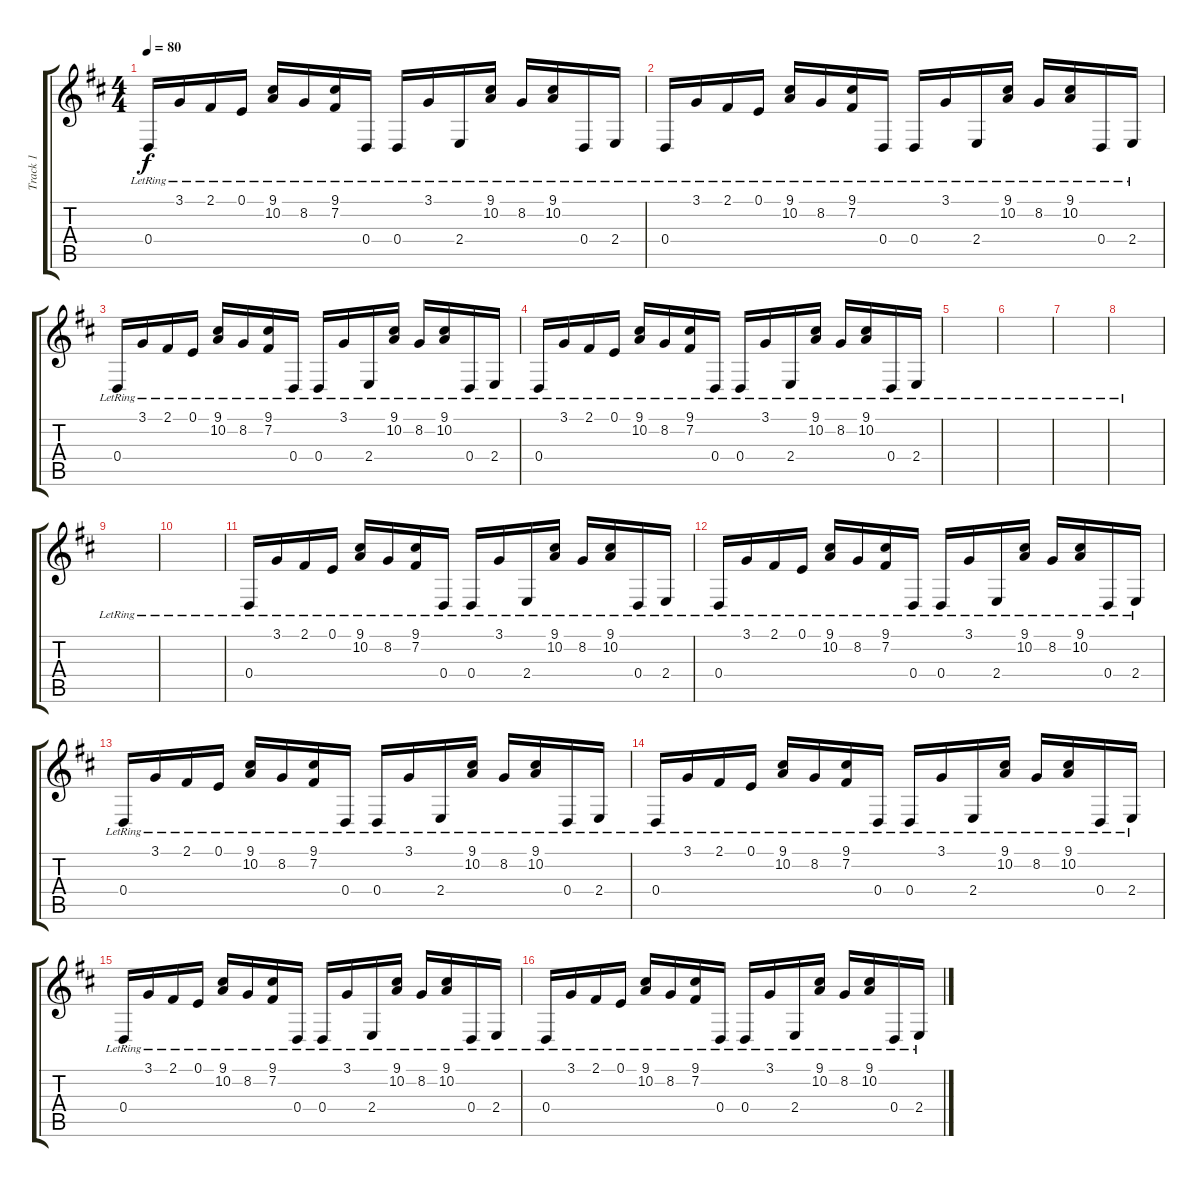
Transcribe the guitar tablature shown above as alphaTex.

\track ("Track 1" "Track 1") {instrument vibraphone}
\staff {score tabs}
\tuning (E4 B3 G3 D3 A2 E2) {hide}
\ts (4 4)
\tempo 80
\clef g2
\ks bminor
0.4{lr}.16{dy f} 3.1{lr}.16 2.1{lr}.16 0.1{lr}.16 (9.1{lr} 10.2{lr}).16 8.2{lr}.16 (9.1{lr} 7.2{lr}).16 0.4{lr}.16 0.4{lr}.16 3.1{lr}.16 2.4{lr}.16 (9.1{lr} 10.2{lr}).16 8.2{lr}.16 (9.1{lr} 10.2{lr}).16 0.4{lr}.16 2.4{lr}.16 |
0.4{lr}.16 3.1{lr}.16 2.1{lr}.16 0.1{lr}.16 (9.1{lr} 10.2{lr}).16 8.2{lr}.16 (9.1{lr} 7.2{lr}).16 0.4{lr}.16 0.4{lr}.16 3.1{lr}.16 2.4{lr}.16 (9.1{lr} 10.2{lr}).16 8.2{lr}.16 (9.1{lr} 10.2{lr}).16 0.4{lr}.16 2.4{lr}.16 |
0.4{lr}.16 3.1{lr}.16 2.1{lr}.16 0.1{lr}.16 (9.1{lr} 10.2{lr}).16 8.2{lr}.16 (9.1{lr} 7.2{lr}).16 0.4{lr}.16 0.4{lr}.16 3.1{lr}.16 2.4{lr}.16 (9.1{lr} 10.2{lr}).16 8.2{lr}.16 (9.1{lr} 10.2{lr}).16 0.4{lr}.16 2.4{lr}.16 |
0.4{lr}.16 3.1{lr}.16 2.1{lr}.16 0.1{lr}.16 (9.1{lr} 10.2{lr}).16 8.2{lr}.16 (9.1{lr} 7.2{lr}).16 0.4{lr}.16 0.4{lr}.16 3.1{lr}.16 2.4{lr}.16 (9.1{lr} 10.2{lr}).16 8.2{lr}.16 (9.1{lr} 10.2{lr}).16 0.4{lr}.16 2.4{lr}.16 |
|
|
|
|
|
|
0.4{lr}.16{volume 6} 3.1{lr}.16 2.1{lr}.16 0.1{lr}.16 (9.1{lr} 10.2{lr}).16 8.2{lr}.16 (9.1{lr} 7.2{lr}).16 0.4{lr}.16 0.4{lr}.16 3.1{lr}.16 2.4{lr}.16 (9.1{lr} 10.2{lr}).16 8.2{lr}.16 (9.1{lr} 10.2{lr}).16 0.4{lr}.16 2.4{lr}.16 |
0.4{lr}.16 3.1{lr}.16 2.1{lr}.16 0.1{lr}.16 (9.1{lr} 10.2{lr}).16 8.2{lr}.16 (9.1{lr} 7.2{lr}).16 0.4{lr}.16 0.4{lr}.16 3.1{lr}.16 2.4{lr}.16 (9.1{lr} 10.2{lr}).16 8.2{lr}.16 (9.1{lr} 10.2{lr}).16 0.4{lr}.16 2.4{lr}.16 |
0.4{lr}.16 3.1{lr}.16 2.1{lr}.16 0.1{lr}.16 (9.1{lr} 10.2{lr}).16 8.2{lr}.16 (9.1{lr} 7.2{lr}).16 0.4{lr}.16 0.4{lr}.16 3.1{lr}.16 2.4{lr}.16 (9.1{lr} 10.2{lr}).16 8.2{lr}.16 (9.1{lr} 10.2{lr}).16 0.4{lr}.16 2.4{lr}.16 |
0.4{lr}.16 3.1{lr}.16 2.1{lr}.16 0.1{lr}.16 (9.1{lr} 10.2{lr}).16 8.2{lr}.16 (9.1{lr} 7.2{lr}).16 0.4{lr}.16 0.4{lr}.16 3.1{lr}.16 2.4{lr}.16 (9.1{lr} 10.2{lr}).16 8.2{lr}.16 (9.1{lr} 10.2{lr}).16 0.4{lr}.16 2.4{lr}.16 |
0.4{lr}.16 3.1{lr}.16 2.1{lr}.16 0.1{lr}.16 (9.1{lr} 10.2{lr}).16 8.2{lr}.16 (9.1{lr} 7.2{lr}).16 0.4{lr}.16 0.4{lr}.16 3.1{lr}.16 2.4{lr}.16 (9.1{lr} 10.2{lr}).16 8.2{lr}.16 (9.1{lr} 10.2{lr}).16 0.4{lr}.16 2.4{lr}.16 |
0.4{lr}.16 3.1{lr}.16 2.1{lr}.16 0.1{lr}.16 (9.1{lr} 10.2{lr}).16 8.2{lr}.16 (9.1{lr} 7.2{lr}).16 0.4{lr}.16 0.4{lr}.16 3.1{lr}.16 2.4{lr}.16 (9.1{lr} 10.2{lr}).16 8.2{lr}.16 (9.1{lr} 10.2{lr}).16 0.4{lr}.16 2.4{lr}.16
